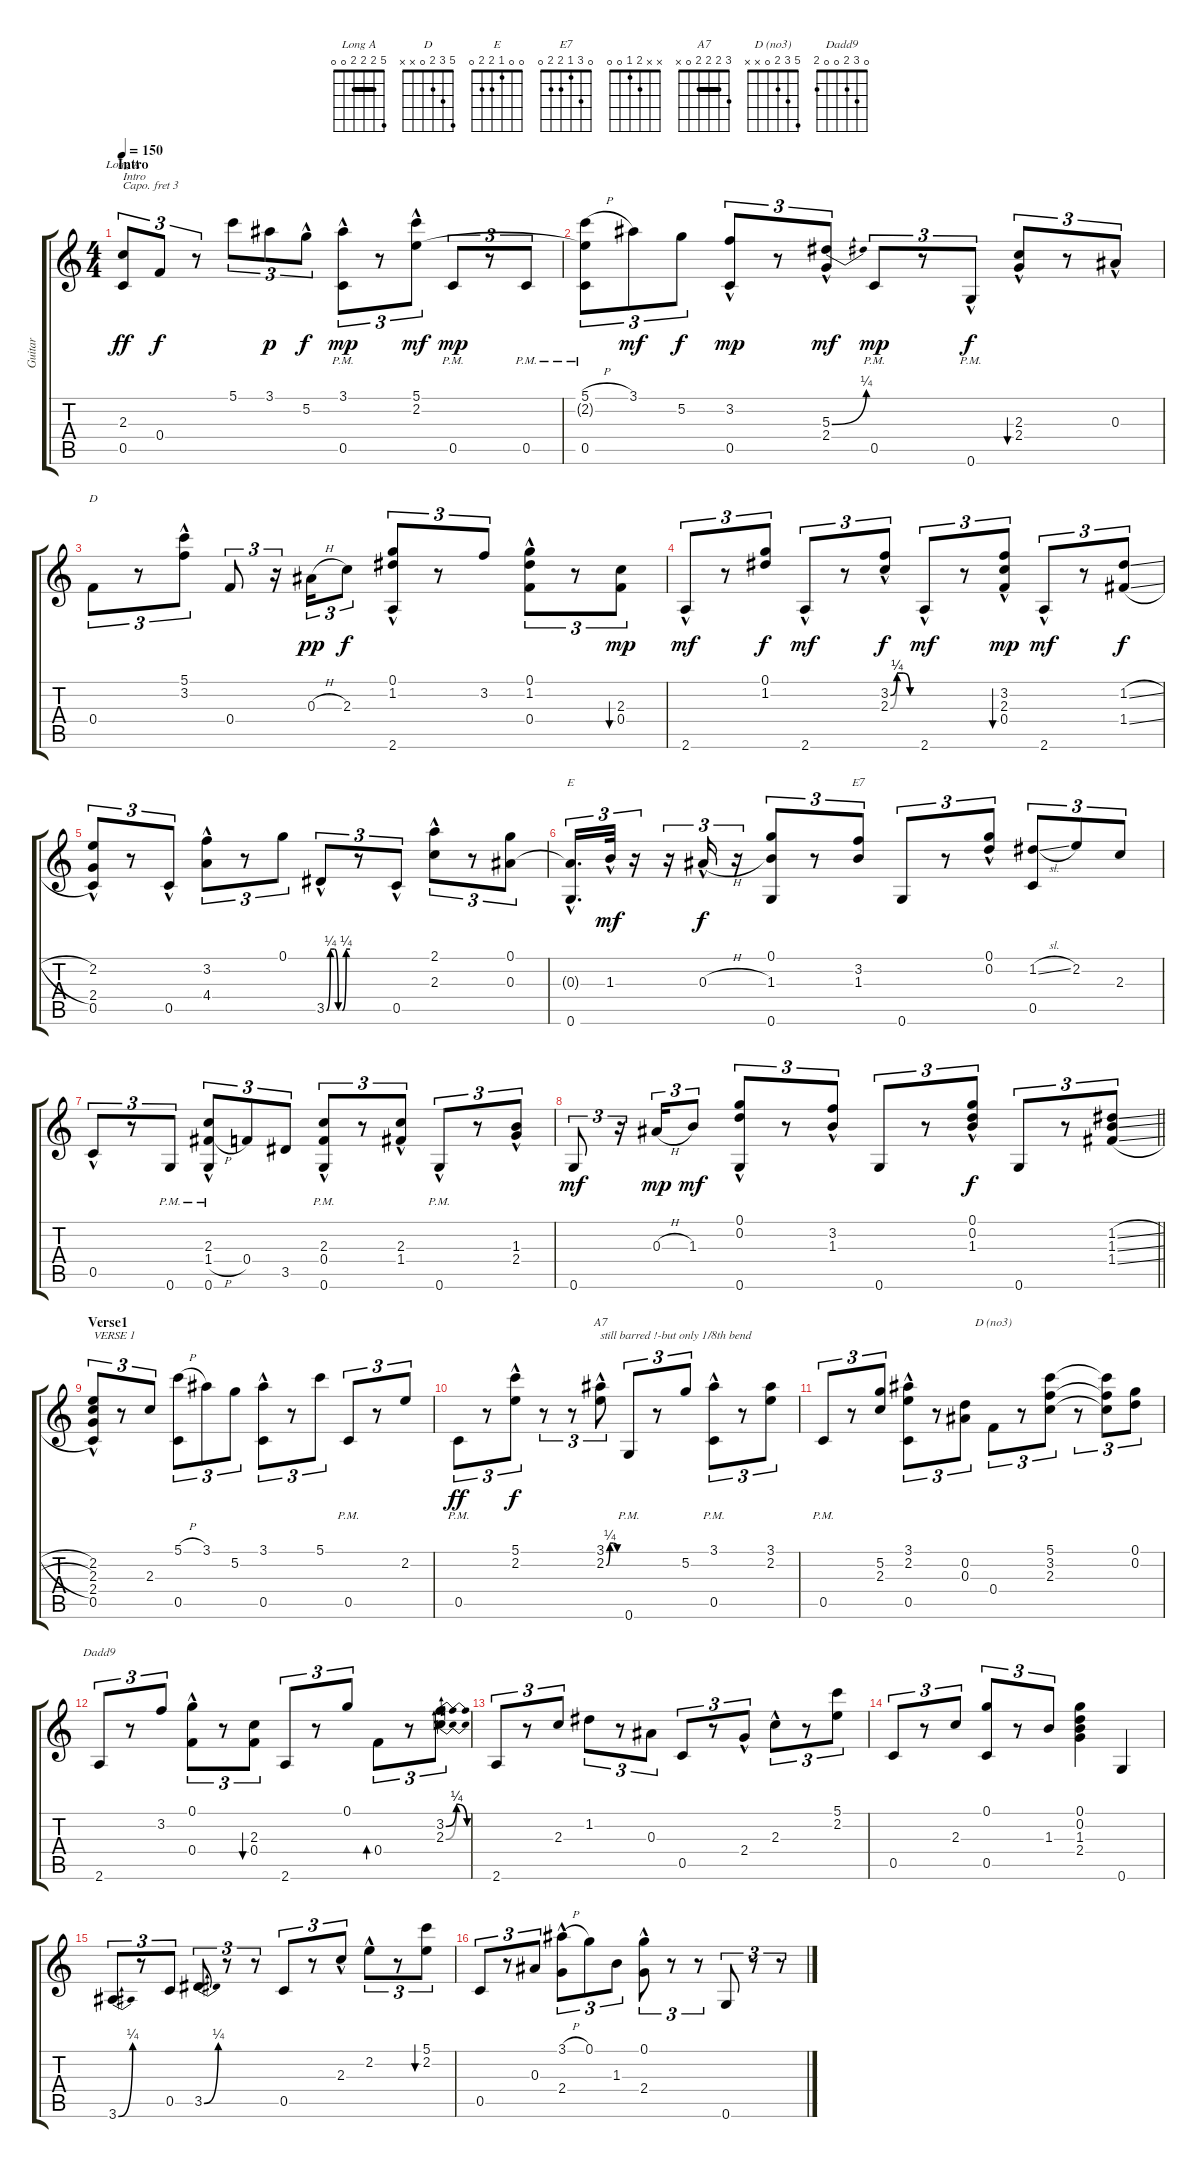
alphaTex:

\track ("Guitar" "Guitar") {instrument acousticguitarsteel}
\staff {score tabs}
\capo 3
\tuning (E4 B3 G3 D3 A2 E2) {hide}
\chord ("Long A" 5 2 2 2 0 0) {barre 2}
\chord ("D" 5 3 2 0 x x)
\chord ("E" 0 0 1 2 2 0)
\chord ("E7" 0 3 1 2 2 0)
\chord (" " x x 2 1 0 0)
\chord ("A7" 3 2 2 2 0 x) {barre 2}
\chord ("D (no3)" 5 3 2 0 x x)
\chord ("Dadd9" 0 3 2 0 0 2)
\ts (4 4)
\section ("" "Intro")
\tempo 150
\clef g2
\ks c
(2.3 0.5).8{tu (3 2) ch "Long A" txt "Intro" dy ff instrument acousticguitarsteel} 0.4.8{tu (3 2) dy f} r.8{tu (3 2)} 5.1.8{tu (3 2)} 3.1.8{tu (3 2) dy p} 5.2{hac}.8{tu (3 2) dy f} (3.1{hac} 0.5{pm}).8{tu (3 2) dy mp} r.8{tu (3 2)} (5.1{hac} 2.2).8{tu (3 2) dy mf} 0.5{pm}.8{tu (3 2) dy mp} r.8{tu (3 2)} 0.5{pm}.8{tu (3 2)} |
(5.1{h} 2.2{t} 0.5{pm}).8{tu (3 2)} 3.1.8{tu (3 2) dy mf} 5.2.8{tu (3 2) dy f} (3.2{hac} 0.5).8{tu (3 2) dy mp} r.8{tu (3 2)} (5.3{be (bend 0 0 60 1)} 2.4{hac}).8{tu (3 2) dy mf} 0.5{pm}.8{tu (3 2) dy mp} r.8{tu (3 2)} 0.6{hac pm}.8{tu (3 2) dy f} (2.3{hac} 2.4{hac}).8{tu (3 2) bu 30} r.8{tu (3 2)} 0.3{hac}.8{tu (3 2)} |
0.4.8{tu (3 2) ch "D"} r.8{tu (3 2)} (5.1{hac} 3.2{hac}).8{tu (3 2)} 0.4.8{tu (3 2)} r.16{tu (3 2)} 0.3{h}.16{tu (3 2) dy pp} 2.3.8{tu (3 2) dy f} (0.1 1.2 2.6{hac}).8{tu (3 2)} r.8{tu (3 2)} 3.2.8{tu (3 2)} (0.1{hac} 1.2 0.4{hac}).8{tu (3 2)} r.8{tu (3 2)} (2.3 0.4).8{tu (3 2) bu 30 dy mp} |
2.6{hac}.8{tu (3 2) dy mf} r.8{tu (3 2)} (0.1 1.2).8{tu (3 2) dy f} 2.6{hac}.8{tu (3 2) dy mf} r.8{tu (3 2)} (3.2{be (custom 0 0 15 1 30 1 45 0 60 0) hac} 2.3{be (custom 0 0 15 1 30 1 45 0 60 0) hac}).8{tu (3 2) dy f} 2.6{hac}.8{tu (3 2) dy mf} r.8{tu (3 2)} (3.2{hac} 2.3{hac} 0.4{hac}).8{tu (3 2) bu 30 dy mp} 2.6{hac}.8{tu (3 2) dy mf} r.8{tu (3 2)} (1.2{sl} 1.4{sl}).8{tu (3 2) dy f} |
(2.2 2.4 0.5{hac}).8{tu (3 2)} r.8{tu (3 2)} 0.5{hac}.8{tu (3 2)} (3.2{hac} 4.4{hac}).8{tu (3 2)} r.8{tu (3 2)} 0.1.8{tu (3 2)} 3.5{be (custom 0 0 10 1 20 1 30 0 40 0 50 1 60 1) hac}.8{tu (3 2)} r.8{tu (3 2)} 0.5{hac}.8{tu (3 2)} (2.1{hac} 2.3{hac}).8{tu (3 2)} r.8{tu (3 2)} (0.1 0.3).8{tu (3 2)} |
(0.3{hac t} 0.6{hac}).16{d tu (3 2) ch "E"} 1.3{hac}.32{tu (3 2) dy mf} r.16{tu (3 2)} r.16{tu (3 2)} 0.3{h hac}.16{tu (3 2) dy f} r.16{tu (3 2)} (0.1 1.3 0.6).8{tu (3 2)} r.8{tu (3 2)} (3.2 1.3).8{tu (3 2) ch "E7"} 0.6.8{tu (3 2)} r.8{tu (3 2)} (0.1{hac} 0.2).8{tu (3 2)} (1.2{sl} 0.5).8{tu (3 2)} 2.2.8{tu (3 2)} 2.3.8{tu (3 2)} |
0.5{hac}.8{tu (3 2)} r.8{tu (3 2)} 0.6{pm}.8{tu (3 2)} (2.3 1.4{h} 0.6{hac pm}).8{tu (3 2) ch " "} 0.4.8{tu (3 2)} 3.5.8{tu (3 2)} (2.3{hac} 0.4{hac} 0.6{hac pm}).8{tu (3 2)} r.8{tu (3 2)} (2.3{hac} 1.4{hac}).8{tu (3 2)} 0.6{hac pm}.8{tu (3 2)} r.8{tu (3 2)} (1.3{hac} 2.4{hac}).8{tu (3 2)} |
\barLineRight lightlight
0.6.8{tu (3 2) dy mf} r.16{tu (3 2)} 0.3{h}.16{tu (3 2) dy mp} 1.3.8{tu (3 2) dy mf} (0.1 0.2{hac} 0.6).8{tu (3 2)} r.8{tu (3 2)} (3.2{hac} 1.3{hac}).8{tu (3 2)} 0.6.8{tu (3 2)} r.8{tu (3 2)} (0.1 0.2{hac} 1.3).8{tu (3 2) dy f} 0.6.8{tu (3 2)} r.8{tu (3 2)} (1.2{sl} 1.3{sl} 1.4{sl}).8{tu (3 2)} |
\section ("" "Verse1")
(2.2{hac} 2.3{hac} 2.4{hac} 0.5).8{tu (3 2) txt "VERSE 1"} r.8{tu (3 2)} 2.3.8{tu (3 2)} (5.1{h} 0.5).8{tu (3 2)} 3.1.8{tu (3 2)} 5.2.8{tu (3 2)} (3.1{hac} 0.5).8{tu (3 2)} r.8{tu (3 2)} 5.1.8{tu (3 2)} 0.5{pm}.8{tu (3 2)} r.8{tu (3 2)} 2.2.8{tu (3 2)} |
0.5{pm}.8{tu (3 2) dy ff} r.8{tu (3 2)} (5.1{hac} 2.2{hac}).8{tu (3 2) dy f} r.8{tu (3 2)} r.8{tu (3 2)} (3.1 2.2{be (custom 0 0 15 1 30 1 45 0 60 0) hac}).8{tu (3 2) ch "A7" txt "still barred !-but only 1/8th bend"} 0.6{pm}.8{tu (3 2)} r.8{tu (3 2)} 5.2.8{tu (3 2)} (3.1{hac} 0.5{pm}).8{tu (3 2)} r.8{tu (3 2)} (3.1 2.2).8{tu (3 2)} |
0.5{pm}.8{tu (3 2)} r.8{tu (3 2)} (5.2 2.3).8{tu (3 2)} (3.1{hac} 2.2{hac} 0.5).8{tu (3 2)} r.8{tu (3 2)} (0.2 0.3).8{tu (3 2)} 0.4.8{tu (3 2) ch "D (no3)"} r.8{tu (3 2)} (5.1 3.2 2.3).8{tu (3 2)} r.8{tu (3 2)} (5.1{t} 3.2{t} 2.3{t}).8{tu (3 2)} (0.1 0.2).8{tu (3 2)} |
2.6.8{tu (3 2) ch "Dadd9"} r.8{tu (3 2)} 3.2.8{tu (3 2)} (0.1 0.4{hac}).8{tu (3 2)} r.8{tu (3 2)} (2.3 0.4).8{tu (3 2) bu 30} 2.6.8{tu (3 2)} r.8{tu (3 2)} 0.1.8{tu (3 2)} 0.4.8{tu (3 2) bd 30} r.8{tu (3 2)} (3.2{be (bendrelease 0 0 23 1 23 1 60 0)} 2.3{be (bendrelease 0 0 23 1 23 1 60 0)}).8{tu (3 2)} |
2.6.8{tu (3 2)} r.8{tu (3 2)} 2.3.8{tu (3 2)} 1.2.8{tu (3 2)} r.8{tu (3 2)} 0.3.8{tu (3 2)} 0.5.8{tu (3 2)} r.8{tu (3 2)} 2.4{hac}.8{tu (3 2)} 2.3{hac}.8{tu (3 2)} r.8{tu (3 2)} (5.1 2.2).8{tu (3 2)} |
0.5.8{tu (3 2)} r.8{tu (3 2)} 2.3.8{tu (3 2)} (0.1 0.5).8{tu (3 2)} r.8{tu (3 2)} 1.3.8{tu (3 2)} (0.1 0.2 1.3 2.4).4 0.6.4 |
3.6{be (bend 0 0 60 1)}.8{tu (3 2)} r.8{tu (3 2)} 0.5.8{tu (3 2)} 3.5{be (bend 0 0 60 1)}.8{tu (3 2)} r.8{tu (3 2)} r.8{tu (3 2)} 0.5.8{tu (3 2)} r.8{tu (3 2)} 2.3{hac}.8{tu (3 2)} 2.2{hac}.8{tu (3 2)} r.8{tu (3 2)} (5.1 2.2).8{tu (3 2) bu 60} |
0.5.8{tu (3 2)} r.8{tu (3 2)} 0.3.8{tu (3 2)} (3.1{h hac} 2.4).8{tu (3 2)} 0.1.8{tu (3 2)} 1.3.8{tu (3 2)} (0.1 2.4{hac}).8{tu (3 2)} r.8{tu (3 2)} r.8{tu (3 2)} 0.6.8{tu (3 2)} r.8{tu (3 2)} r.8{tu (3 2)}
